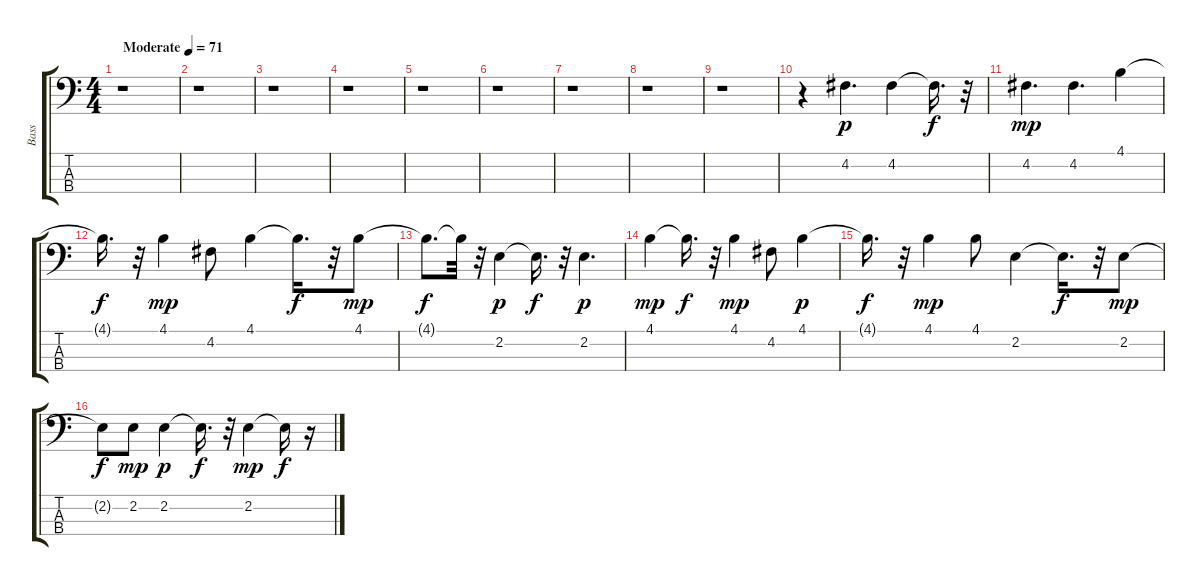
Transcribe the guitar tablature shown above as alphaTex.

\track ("Bass" "Bass") {instrument fretlessbass}
\staff {score tabs}
\tuning (G2 D2 A1 E1) {hide}
\ts (4 4)
\tempo (71 "Moderate")
\clef f4
\ks c
r.1{dy p instrument fretlessbass} |
r.1 |
r.1 |
r.1 |
r.1 |
r.1 |
r.1 |
r.1 |
r.1 |
r.4 4.2.4{d} 4.2.4 4.2{t}.16{d dy f} r.32 |
4.2.4{d dy mp} 4.2.4{d} 4.1.4 |
4.1{t}.16{d dy f} r.32 4.1.4{dy mp} 4.2.8 4.1.4 4.1{t}.16{d dy f} r.32 4.1.8{dy mp} |
4.1{t}.8{d dy f} 4.1{t}.32 r.32 2.2.4{dy p} 2.2{t}.16{d dy f} r.32 2.2.4{d dy p} |
4.1.4{dy mp} 4.1{t}.16{d dy f} r.32 4.1.4{dy mp} 4.2.8 4.1.4{dy p} |
4.1{t}.16{d dy f} r.32 4.1.4{dy mp} 4.1.8 2.2.4 2.2{t}.16{d dy f} r.32 2.2.8{dy mp} |
2.2{t}.8{dy f} 2.2.8{dy mp} 2.2.4{dy p} 2.2{t}.16{d dy f} r.32 2.2.4{dy mp} 2.2{t}.16{dy f} r.16
